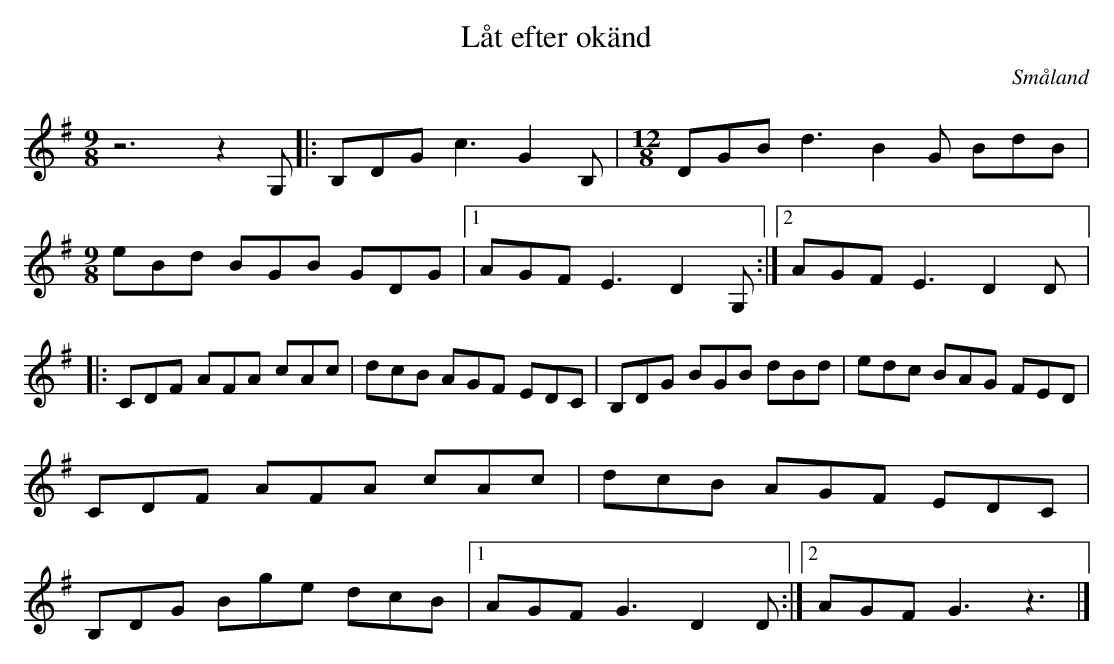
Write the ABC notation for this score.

X:1
T:Låt efter okänd
O:Småland
M:9/8
L:1/8
K:G
 z6 z2 G, |: B,DG c3 G2 B, |[M:12/8] DGB d3 B2 G BdB |[M:9/8] eBd BGB  GDG |1 AGF E3 D2 G, :|2 AGF E3 D2 D |: CDF AFA cAc | dcB AGF EDC | B,DG BGB dBd | edc BAG FED | CDF AFA cAc | dcB AGF EDC | B,DG Bge dcB |1 AGF G3 D2 D :|2 AGF G3 z3 |]
